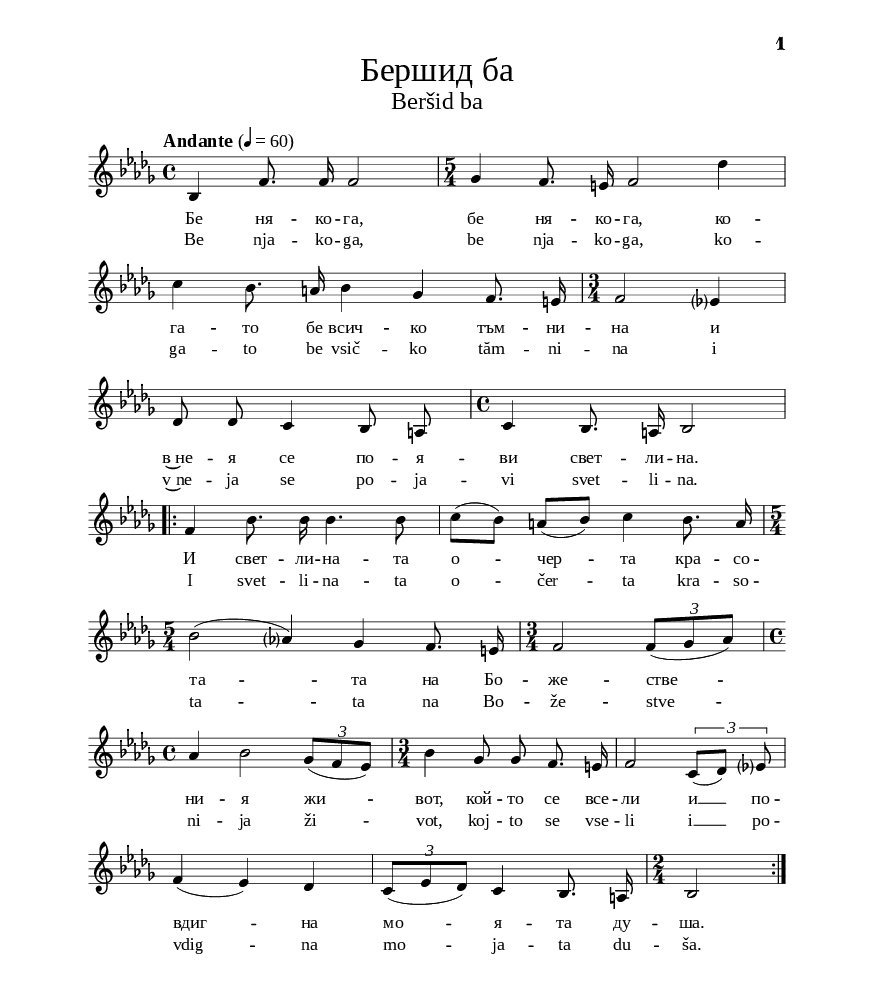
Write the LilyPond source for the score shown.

\version "2.24.2"

% include paper part and global functions
\include "include/globals.ily"

\bookpart {
  \label #'ref098
  \tocItem \markup "Бершид ба – Beršid ba"
  \include "include/bookpart-paper.ily"
  \score {
    \include "include/score-layout.ily"


    \new Voice \absolute  {
      \clef treble
      \key bes \minor
      \time 4/4
      \tempoFunc "Andante" 4 "60"

      \autoBeamOff

      \autoBeamOff

      bes4 f'8. f'16 f'2 | \time 5/4  ges'4 f'8. e'16 f'2 des''4 \break |

      c''4 bes'8. a'16 bes'4 ges' f'8. e'16 | \time 3/4  f'2 ees'?4 \break |

      des'8 des' c'4 bes8 a | \time 4/4  c'4 bes8. a16 bes2 \break | 

      \bar ".|:-|" 
        f'4 bes'8. bes'16 bes'4. bes'8 | \autoBeamOn c''8  ( bes')  a' ( bes' ) c''4 \autoBeamOff bes'8. a'16 \break |

        \time 5/4  | bes'2 ( as'?4 )  ges' f'8. e'16 | \time 3/4  f'2 \times 2/3  {  f'8 [ ( ges' as'8 ) ] } \break |

        \time 4/4  as'4 bes'2  \times 2/3  {  ges'8 ( [ f' es'8 ] ) } | \time 3/4  bes'4 ges'8 ges' f'8. e'16

        f'2 \times 2/3 { c'8 [ ( des' ) ] es'?8  } | \break

        f'4 ( es' ) des' | \times 2/3  { c'8 [ ( es' des'8 ) ] } c'4 bes8. a16  | \time 2/4  bes2  \break |

      \bar ":|."
    }

    \addlyrics {
      Бе ня -- ко  -- га, бе ня -- ко -- га,
      ко -- га -- то бе всич -- ко тъм -- ни -- на
      и в~не -- я се по -- я -- ви свет -- ли -- на.
      И свет -- ли -- на -- та о -- чер -- та кра -- со -- та -- та
      на Бо -- же -- стве -- ни -- я жи -- вот,
      кой -- то се все -- ли
      и __ по -- вдиг -- на мо -- я -- та ду -- ша.
    }

    \addlyrics {
      Be nja -- ko  -- ga, be nja -- ko -- ga,
      ko -- ga -- to be vsič -- ko tăm -- ni -- na
      i v~ne -- ja se po -- ja -- vi svet -- li -- na.
      I svet -- li -- na -- ta o -- čer -- ta kra -- so -- ta -- ta
      na Bo -- že -- stve -- ni -- ja ži -- vot,
      koj -- to se vse -- li
      i __ po -- vdig -- na mo -- ja -- ta du -- ša.
    }


    \header {
      title = \titleFunc "Бершид ба" "Beršid ba"
    }

    \midi{}

  } % score

  %\markup \dc-one "D.C."
  %

  % include foreign translation(s) of the song
  \pageBreak
  \version "2.24.3"

\markup \fill-line { \fontsize #deTitleFontSize "Bershid ba" }
\markup \null
\markup \null
\markup \abs-fontsize #10 {
  \hspace #25
  \override #`(baseline-skip . ,deCoupletBaselineSkip)

  \column {    
    
    \line { " " Es war einmal, es war einmal,}

   \line { " " als alles Finsternis war,}

   \line { " " und in ihr war das Licht erschienen.}

   \line { " " Und das Licht zeichnete}
     \line { " " die Schönheit des göttlichen Lebens, }

   \line { " " das in mich einzog }

   \line { " " und meine Seele erhob.}
      
       
    }
    
    
}


} % bookpart
